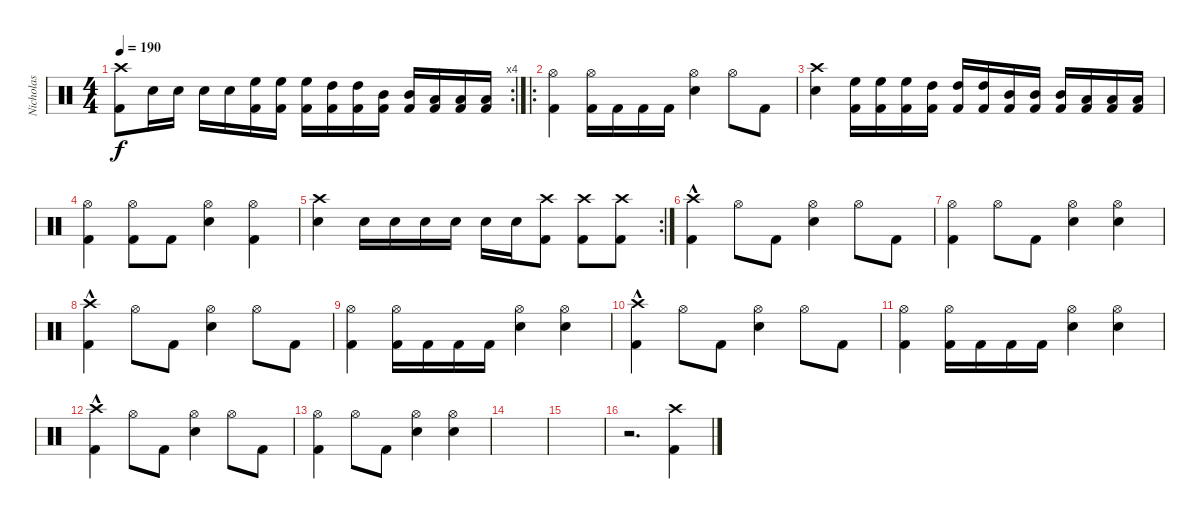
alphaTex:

\track ("Nicholas" "Nicholas") {instrument percussion}
\staff {score}
\articulation defaults
\rc 4
\ts (4 4)
\tempo 190
\clef neutral
\ks c
("Kick (hit) 2" "Crash high (hit)").8{dy f} "Snare (hit) 2".16 "Snare (hit) 2".16 "Snare (hit) 2".16 "Snare (hit) 2".16 ("Kick (hit) 2" "High Floor Tom (hit)").16 ("Kick (hit) 2" "High Floor Tom (hit)").16 ("Kick (hit) 2" "High Floor Tom (hit)").16 ("Kick (hit) 2" "High Tom (hit)").16 ("Kick (hit) 2" "High Tom (hit)").16 ("Kick (hit) 2" "Mid Tom (hit)").16 ("Kick (hit) 2" "Mid Tom (hit)").16 ("Kick (hit) 2" "Low Tom (hit)").16 ("Kick (hit) 2" "Low Tom (hit)").16 ("Kick (hit) 2" "Low Tom (hit)").16 |
\ro
("Kick (hit) 2" "Hi-Hat (open)").4 ("Kick (hit) 2" "Hi-Hat (open)").16 "Kick (hit) 2".16 "Kick (hit) 2".16 "Kick (hit) 2".16 ("Snare (hit) 2" "Hi-Hat (open)").4 "Hi-Hat (open)".8 "Kick (hit) 2".8 |
("Snare (hit) 2" "Crash high (hit)").4 ("Kick (hit) 2" "High Floor Tom (hit)").16 ("Kick (hit) 2" "High Floor Tom (hit)").16 ("Kick (hit) 2" "High Floor Tom (hit)").16 ("Kick (hit) 2" "High Tom (hit)").16 ("Kick (hit) 2" "High Tom (hit)").16 ("Kick (hit) 2" "High Tom (hit)").16 ("Kick (hit) 2" "Mid Tom (hit)").16 ("Kick (hit) 2" "Mid Tom (hit)").16 ("Kick (hit) 2" "Mid Tom (hit)").16 ("Kick (hit) 2" "Low Tom (hit)").16 ("Kick (hit) 2" "Low Tom (hit)").16 ("Kick (hit) 2" "Low Tom (hit)").16 |
("Kick (hit) 2" "Hi-Hat (open)").4 ("Kick (hit) 2" "Hi-Hat (open)").8 "Kick (hit) 2".8 ("Snare (hit) 2" "Hi-Hat (open)").4 ("Kick (hit) 2" "Hi-Hat (open)").4 |
\rc 2
("Snare (hit) 2" "Crash high (hit)").4 "Snare (hit) 2".16 "Snare (hit) 2".16 "Snare (hit) 2".16 "Snare (hit) 2".16 "Snare (hit) 2".16 "Snare (hit) 2".16 ("Kick (hit) 2" "Crash high (hit)").8 ("Kick (hit) 2" "Crash high (hit)").8 ("Kick (hit) 2" "Crash high (hit)").8 |
("Kick (hit) 2" "Crash high (hit)"{hac}).4 "Hi-Hat (open)".8 "Kick (hit) 2".8 ("Snare (hit) 2" "Hi-Hat (open)").4 "Hi-Hat (open)".8 "Kick (hit) 2".8 |
("Kick (hit) 2" "Hi-Hat (open)").4 "Hi-Hat (open)".8 "Kick (hit) 2".8 ("Snare (hit) 2" "Hi-Hat (open)").4 ("Snare (hit) 2" "Hi-Hat (open)").4 |
("Kick (hit) 2" "Crash high (hit)"{hac}).4 "Hi-Hat (open)".8 "Kick (hit) 2".8 ("Snare (hit) 2" "Hi-Hat (open)").4 "Hi-Hat (open)".8 "Kick (hit) 2".8 |
("Kick (hit) 2" "Hi-Hat (open)").4 ("Kick (hit) 2" "Hi-Hat (open)").16 "Kick (hit) 2".16 "Kick (hit) 2".16 "Kick (hit) 2".16 ("Snare (hit) 2" "Hi-Hat (open)").4 ("Snare (hit) 2" "Hi-Hat (open)").4 |
("Kick (hit) 2" "Crash high (hit)"{hac}).4 "Hi-Hat (open)".8 "Kick (hit) 2".8 ("Snare (hit) 2" "Hi-Hat (open)").4 "Hi-Hat (open)".8 "Kick (hit) 2".8 |
("Kick (hit) 2" "Hi-Hat (open)").4 ("Kick (hit) 2" "Hi-Hat (open)").16 "Kick (hit) 2".16 "Kick (hit) 2".16 "Kick (hit) 2".16 ("Snare (hit) 2" "Hi-Hat (open)").4 ("Snare (hit) 2" "Hi-Hat (open)").4 |
("Kick (hit) 2" "Crash high (hit)"{hac}).4 "Hi-Hat (open)".8 "Kick (hit) 2".8 ("Snare (hit) 2" "Hi-Hat (open)").4 "Hi-Hat (open)".8 "Kick (hit) 2".8 |
("Kick (hit) 2" "Hi-Hat (open)").4 "Hi-Hat (open)".8 "Kick (hit) 2".8 ("Snare (hit) 2" "Hi-Hat (open)").4 ("Snare (hit) 2" "Hi-Hat (open)").4 |
|
|
r.2{d} ("Kick (hit) 2" "Crash high (hit)").4
